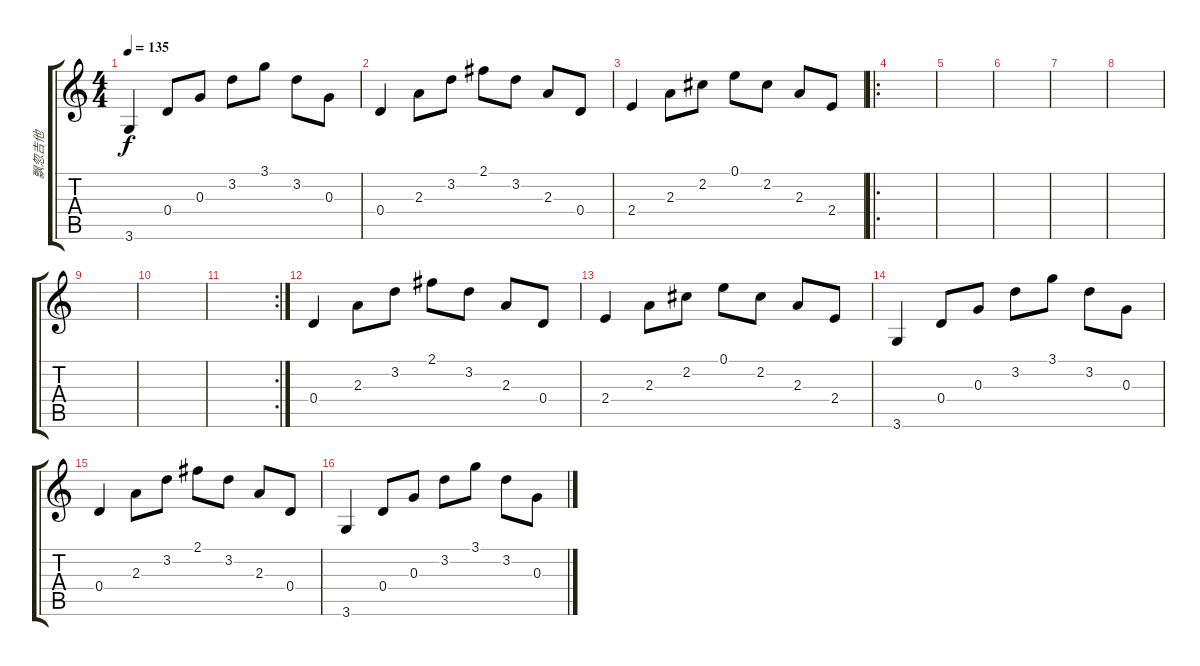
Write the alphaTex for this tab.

\track ("飘忽吉他" "飘忽吉他") {instrument electricguitarclean}
\staff {score tabs}
\tuning (E4 B3 G3 D3 A2 E2) {hide}
\ts (4 4)
\tempo 135
\clef g2
\ks c
3.6.4{dy f} 0.4.8 0.3.8 3.2.8 3.1.8 3.2.8 0.3.8 |
0.4.4 2.3.8 3.2.8 2.1.8 3.2.8 2.3.8 0.4.8 |
2.4.4 2.3.8 2.2.8 0.1.8 2.2.8 2.3.8 2.4.8 |
\ro
|
|
|
|
|
|
|
\rc 2
|
0.4.4 2.3.8 3.2.8 2.1.8 3.2.8 2.3.8 0.4.8 |
2.4.4 2.3.8 2.2.8 0.1.8 2.2.8 2.3.8 2.4.8 |
3.6.4 0.4.8 0.3.8 3.2.8 3.1.8 3.2.8 0.3.8 |
0.4.4 2.3.8 3.2.8 2.1.8 3.2.8 2.3.8 0.4.8 |
3.6.4 0.4.8 0.3.8 3.2.8 3.1.8 3.2.8 0.3.8
